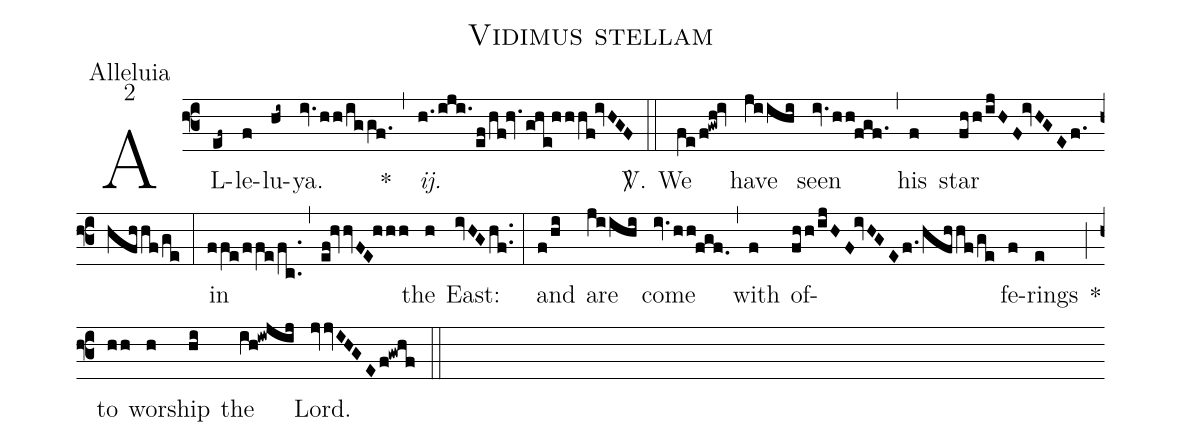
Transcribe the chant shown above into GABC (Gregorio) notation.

name:Vidimus stellam;
office-part:Alleluia;
mode:2;
%%
(f3) AL(ef~)le(f)lu(hi~)ya.(iv.hh/iggf.1) *(,) <i>ij.</i>(h.1/iji.1/ef/hf!hv.ghe!hhhf!ivHGF) <sp>V/</sp>.(::) We(fe/f!gwh!iv) have(jiihi) seen(iv./hh!fgf.1) (,) his(f) star(fhh/ijHF!ivHGE/f.1/hfhhf/ge) (:) in(ffe/ffe/fc..) (,) (ef!hvvFE!hhh) the(h) East:(ivHG/hf..) (:) and(f/hi) are(jiihi) come(iv./hh!fgf.0) (,) with(f) of(fhh/ijHF!ivHGEf.1/hfhhf/ge)fe(f)rings(e) *(;) to(hh) wor(h)ship(hi) the(ih!iwjij) Lord.(jvvIHGE/f!gwhf) (::)
